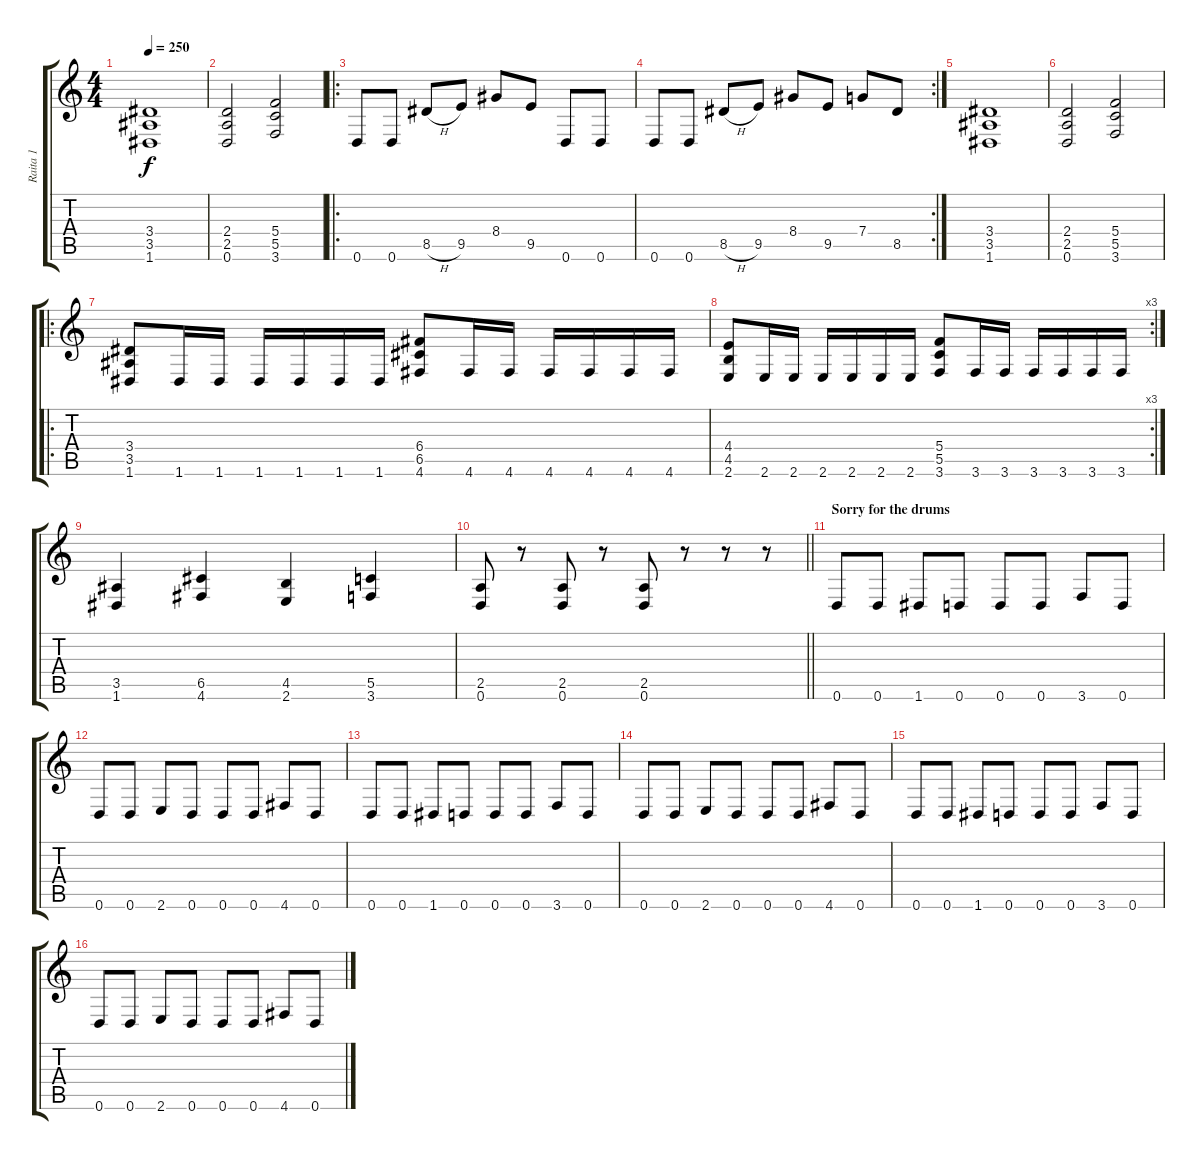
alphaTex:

\track ("Raita 1" "Raita 1") {instrument distortionguitar}
\staff {score tabs}
\tuning (D4 A3 F3 C3 G2 D2) {hide}
\ts (4 4)
\tempo 250
\clef g2
\ks c
(3.4 3.5 1.6).1{dy f} |
(2.4 2.5 0.6).2 (5.4 5.5 3.6).2 |
\ro
0.6.8 0.6.8 8.5{h}.8 9.5.8 8.4.8 9.5.8 0.6.8 0.6.8 |
\rc 2
0.6.8 0.6.8 8.5{h}.8 9.5.8 8.4.8 9.5.8 7.4.8 8.5.8 |
(3.4 3.5 1.6).1 |
(2.4 2.5 0.6).2 (5.4 5.5 3.6).2 |
\ro
(3.4 3.5 1.6).8 1.6.16 1.6.16 1.6.16 1.6.16 1.6.16 1.6.16 (6.4 6.5 4.6).8 4.6.16 4.6.16 4.6.16 4.6.16 4.6.16 4.6.16 |
\rc 3
(4.4 4.5 2.6).8 2.6.16 2.6.16 2.6.16 2.6.16 2.6.16 2.6.16 (5.4 5.5 3.6).8 3.6.16 3.6.16 3.6.16 3.6.16 3.6.16 3.6.16 |
(3.5 1.6).4 (6.5 4.6).4 (4.5 2.6).4 (5.5 3.6).4 |
\barLineRight lightlight
(2.5 0.6).8 r.8 (2.5 0.6).8 r.8 (2.5 0.6).8 r.8 r.8 r.8 |
\section ("" "Sorry for the drums")
0.6.8 0.6.8 1.6.8 0.6.8 0.6.8 0.6.8 3.6.8 0.6.8 |
0.6.8 0.6.8 2.6.8 0.6.8 0.6.8 0.6.8 4.6.8 0.6.8 |
0.6.8 0.6.8 1.6.8 0.6.8 0.6.8 0.6.8 3.6.8 0.6.8 |
0.6.8 0.6.8 2.6.8 0.6.8 0.6.8 0.6.8 4.6.8 0.6.8 |
0.6.8 0.6.8 1.6.8 0.6.8 0.6.8 0.6.8 3.6.8 0.6.8 |
0.6.8 0.6.8 2.6.8 0.6.8 0.6.8 0.6.8 4.6.8 0.6.8
